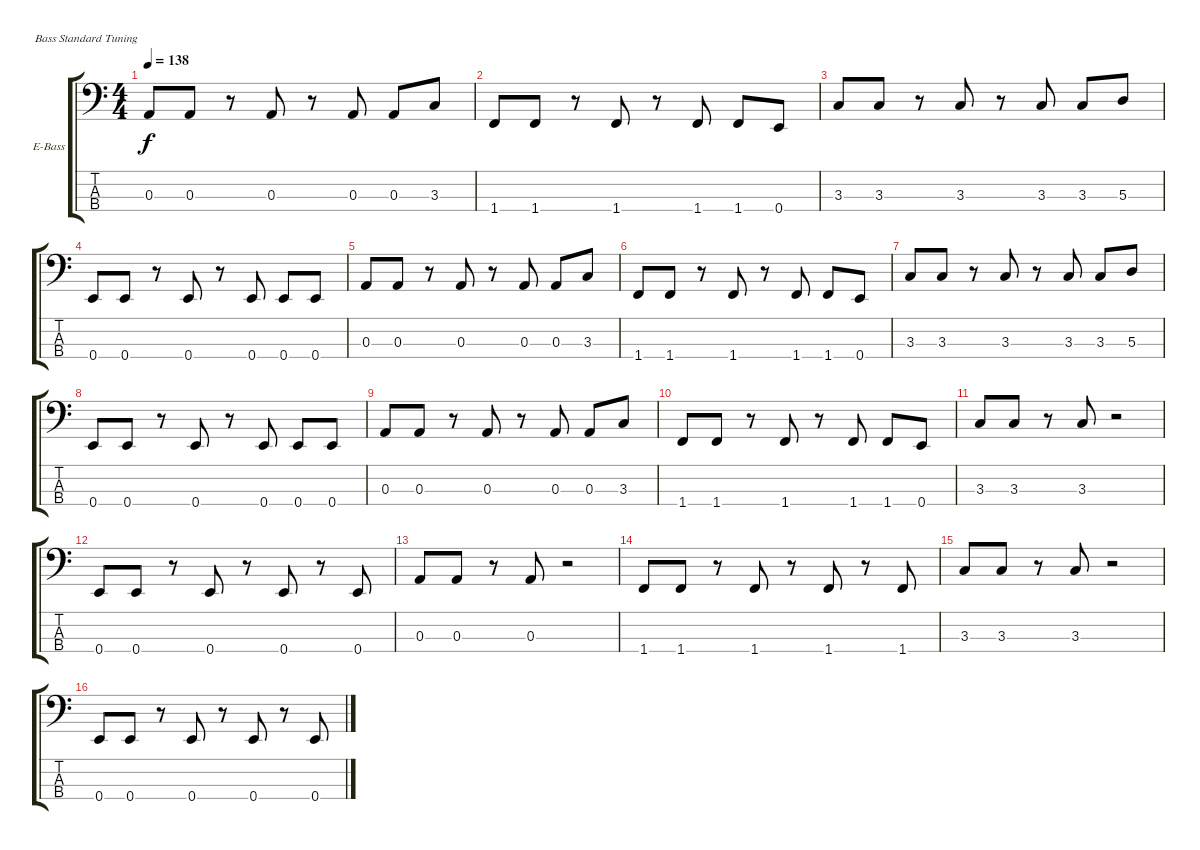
\bracketExtendMode groupsimilarinstruments
\firstSystemTrackNameOrientation horizontal
\otherSystemsTrackNameOrientation horizontal
\track ("Äîðîæêà 4" "E-Bass") {instrument electricbassfinger}
\staff {score tabs}
\tuning (G2 D2 A1 E1)
\ts (4 4)
\tempo 138
\clef f4
\ks c
0.3.8{dy f} 0.3.8 r.8 0.3.8 r.8 0.3.8 0.3.8 3.3.8 |
1.4.8 1.4.8 r.8 1.4.8 r.8 1.4.8 1.4.8 0.4.8 |
3.3.8 3.3.8 r.8 3.3.8 r.8 3.3.8 3.3.8 5.3.8 |
0.4.8 0.4.8 r.8 0.4.8 r.8 0.4.8 0.4.8 0.4.8 |
0.3.8 0.3.8 r.8 0.3.8 r.8 0.3.8 0.3.8 3.3.8 |
1.4.8 1.4.8 r.8 1.4.8 r.8 1.4.8 1.4.8 0.4.8 |
3.3.8 3.3.8 r.8 3.3.8 r.8 3.3.8 3.3.8 5.3.8 |
0.4.8 0.4.8 r.8 0.4.8 r.8 0.4.8 0.4.8 0.4.8 |
0.3.8 0.3.8 r.8 0.3.8 r.8 0.3.8 0.3.8 3.3.8 |
1.4.8 1.4.8 r.8 1.4.8 r.8 1.4.8 1.4.8 0.4.8 |
3.3.8 3.3.8 r.8 3.3.8 r.2 |
0.4.8 0.4.8 r.8 0.4.8 r.8 0.4.8 r.8 0.4.8 |
0.3.8 0.3.8 r.8 0.3.8 r.2 |
1.4.8 1.4.8 r.8 1.4.8 r.8 1.4.8 r.8 1.4.8 |
3.3.8 3.3.8 r.8 3.3.8 r.2 |
0.4.8 0.4.8 r.8 0.4.8 r.8 0.4.8 r.8 0.4.8
